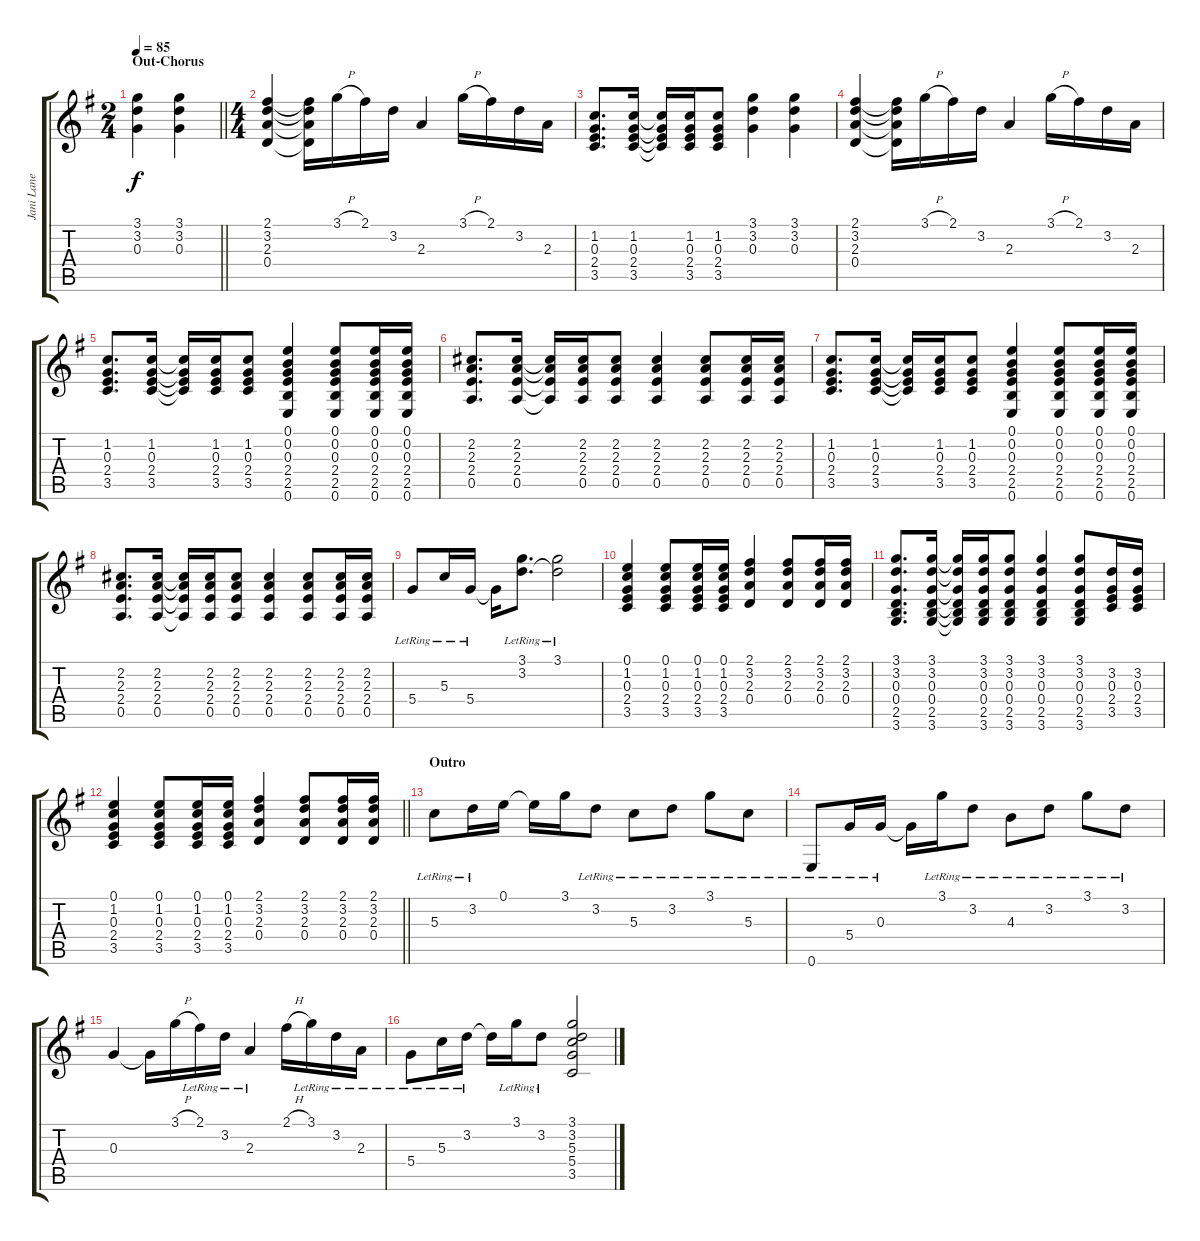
\track ("Jani Lane Acoustic" "Jani Lane ") {instrument acousticguitarsteel}
\staff {score tabs}
\tuning (E4 B3 G3 D3 A2 E2) {hide}
\ts (2 4)
\section ("" "Out-Chorus")
\tempo 85
\clef g2
\barLineRight lightlight
\ks g
(3.1 3.2 0.3).4{dy f} (3.1 3.2 0.3).4 |
\ts (4 4)
(2.1 3.2 2.3 0.4).4 (2.1{t} 3.2{t} 2.3{t} 0.4{t}).16 3.1{h}.16 2.1.16 3.2.16 2.3.4 3.1{h}.16 2.1.16 3.2.16 2.3.16 |
(1.2 0.3 2.4 3.5).8{d} (1.2 0.3 2.4 3.5).16 (1.2{t} 0.3{t} 2.4{t} 3.5{t}).16 (1.2 0.3 2.4 3.5).16 (1.2 0.3 2.4 3.5).8 (3.1 3.2 0.3).4 (3.1 3.2 0.3).4 |
(2.1 3.2 2.3 0.4).4 (2.1{t} 3.2{t} 2.3{t} 0.4{t}).16 3.1{h}.16 2.1.16 3.2.16 2.3.4 3.1{h}.16 2.1.16 3.2.16 2.3.16 |
(1.2 0.3 2.4 3.5).8{d} (1.2 0.3 2.4 3.5).16 (1.2{t} 0.3{t} 2.4{t} 3.5{t}).16 (1.2 0.3 2.4 3.5).16 (1.2 0.3 2.4 3.5).8 (0.1 0.2 0.3 2.4 2.5 0.6).4 (0.1 0.2 0.3 2.4 2.5 0.6).8 (0.1 0.2 0.3 2.4 2.5 0.6).16 (0.1 0.2 0.3 2.4 2.5 0.6).16 |
(2.2 2.3 2.4 0.5).8{d} (2.2 2.3 2.4 0.5).16 (2.2{t} 2.3{t} 2.4{t} 0.5{t}).16 (2.2 2.3 2.4 0.5).16 (2.2 2.3 2.4 0.5).8 (2.2 2.3 2.4 0.5).4 (2.2 2.3 2.4 0.5).8 (2.2 2.3 2.4 0.5).16 (2.2 2.3 2.4 0.5).16 |
(1.2 0.3 2.4 3.5).8{d} (1.2 0.3 2.4 3.5).16 (1.2{t} 0.3{t} 2.4{t} 3.5{t}).16 (1.2 0.3 2.4 3.5).16 (1.2 0.3 2.4 3.5).8 (0.1 0.2 0.3 2.4 2.5 0.6).4 (0.1 0.2 0.3 2.4 2.5 0.6).8 (0.1 0.2 0.3 2.4 2.5 0.6).16 (0.1 0.2 0.3 2.4 2.5 0.6).16 |
(2.2 2.3 2.4 0.5).8{d} (2.2 2.3 2.4 0.5).16 (2.2{t} 2.3{t} 2.4{t} 0.5{t}).16 (2.2 2.3 2.4 0.5).16 (2.2 2.3 2.4 0.5).8 (2.2 2.3 2.4 0.5).4 (2.2 2.3 2.4 0.5).8 (2.2 2.3 2.4 0.5).16 (2.2 2.3 2.4 0.5).16 |
5.4{lr}.8 5.3{lr}.16 5.4{lr}.16 5.4{t}.16 (3.1 3.2{lr}).8{d} (3.1{lr} 3.2{t}).2 |
(0.1 1.2 0.3 2.4 3.5).4 (0.1 1.2 0.3 2.4 3.5).8 (0.1 1.2 0.3 2.4 3.5).16 (0.1 1.2 0.3 2.4 3.5).16 (2.1 3.2 2.3 0.4).4 (2.1 3.2 2.3 0.4).8 (2.1 3.2 2.3 0.4).16 (2.1 3.2 2.3 0.4).16 |
(3.1 3.2 0.3 0.4 2.5 3.6).8{d} (3.1 3.2 0.3 0.4 2.5 3.6).16 (3.1{t} 3.2{t} 0.3{t} 0.4{t} 2.5{t} 3.6{t}).16 (3.1 3.2 0.3 0.4 2.5 3.6).16 (3.1 3.2 0.3 0.4 2.5 3.6).8 (3.1 3.2 0.3 0.4 2.5 3.6).4 (3.1 3.2 0.3 0.4 2.5 3.6).8 (3.2 0.3 2.4 3.5).16 (3.2 0.3 2.4 3.5).16 |
\barLineRight lightlight
(0.1 1.2 0.3 2.4 3.5).4 (0.1 1.2 0.3 2.4 3.5).8 (0.1 1.2 0.3 2.4 3.5).16 (0.1 1.2 0.3 2.4 3.5).16 (2.1 3.2 2.3 0.4).4 (2.1 3.2 2.3 0.4).8 (2.1 3.2 2.3 0.4).16 (2.1 3.2 2.3 0.4).16 |
\section ("" "Outro")
5.3{lr}.8 3.2{lr}.16 0.1.16 0.1{t}.16 3.1.16 3.2{lr}.8 5.3{lr}.8 3.2{lr}.8 3.1{lr}.8 5.3{lr}.8 |
0.6{lr}.8 5.4{lr}.16 0.3{lr}.16 0.3{t}.16 3.1{lr}.16 3.2{lr}.8 4.3{lr}.8 3.2{lr}.8 3.1{lr}.8 3.2{lr}.8 |
0.3.4 0.3{t}.16 3.1{h}.16 2.1{lr}.16 3.2{lr}.16 2.3{lr}.4 2.1{h}.16 3.1{lr}.16 3.2{lr}.16 2.3{lr}.16 |
5.4{lr}.8 5.3{lr}.16 3.2{lr}.16 3.2{t}.16 3.1{lr}.16 3.2{lr}.8 (3.1 3.2 5.3 5.4 3.5).2
